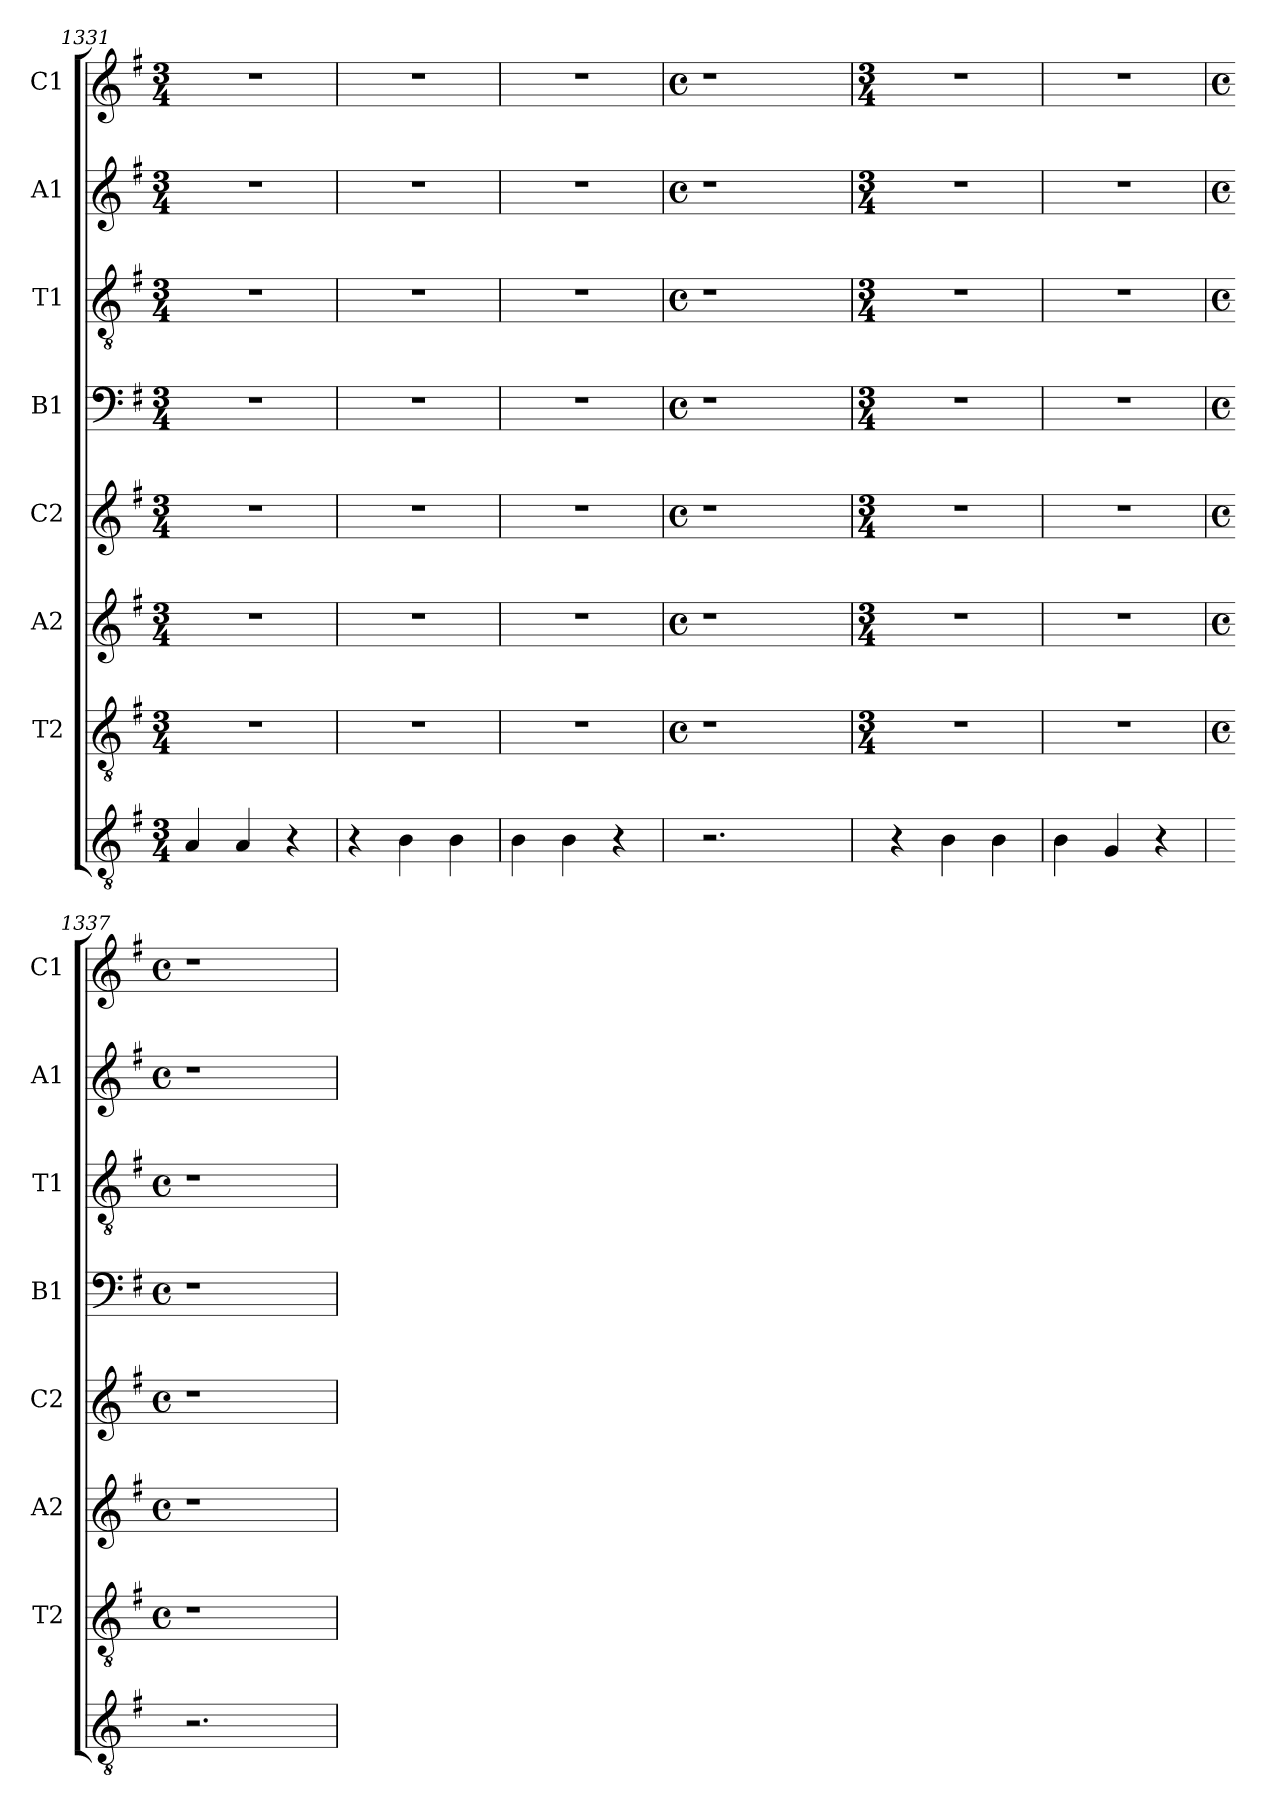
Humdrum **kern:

**kern	**kern	**kern	**kern	**kern	**kern	**kern	**kern
*part8	*part7	*part6	*part5	*part4	*part3	*part2	*part1
*staff8	*staff7	*staff6	*staff5	*staff4	*staff3	*staff2	*staff1
*	*I"T2	*I"A2	*I"C2	*I"B1	*I"T1	*I"A1	*I"C1
*	*I'T2	*I'A2	*I'C2	*I'B1	*I'T1	*I'A1	*I'C1
*clefGv2	*clefGv2	*clefG2	*clefG2	*clefF4	*clefGv2	*clefG2	*clefG2
*k[f#]	*k[f#]	*k[f#]	*k[f#]	*k[f#]	*k[f#]	*k[f#]	*k[f#]
*G:	*G:	*G:	*G:	*G:	*G:	*G:	*G:
*M3/4	*M3/4	*M3/4	*M3/4	*M3/4	*M3/4	*M3/4	*M3/4
=1331	=1331	=1331	=1331	=1331	=1331	=1331	=1331
4A/	2.r	2.r	2.r	2.r	2.r	2.r	2.r
4A/	.	.	.	.	.	.	.
4r	.	.	.	.	.	.	.
=1332	=1332	=1332	=1332	=1332	=1332	=1332	=1332
4r	2.r	2.r	2.r	2.r	2.r	2.r	2.r
4B\	.	.	.	.	.	.	.
4B\	.	.	.	.	.	.	.
!!LO:LB:g=z
=1333	=1333	=1333	=1333	=1333	=1333	=1333	=1333
4B\	2.r	2.r	2.r	2.r	2.r	2.r	2.r
4B\	.	.	.	.	.	.	.
4r	.	.	.	.	.	.	.
=1334	=1334	=1334	=1334	=1334	=1334	=1334	=1334
*	*M4/4	*M4/4	*M4/4	*M4/4	*M4/4	*M4/4	*M4/4
*	*met(c)	*met(c)	*met(c)	*met(c)	*met(c)	*met(c)	*met(c)
2.r	1r	1r	1r	1r	1r	1r	1r
4ryy	.	.	.	.	.	.	.
=1335	=1335	=1335	=1335	=1335	=1335	=1335	=1335
*	*M3/4	*M3/4	*M3/4	*M3/4	*M3/4	*M3/4	*M3/4
4r	2.r	2.r	2.r	2.r	2.r	2.r	2.r
4B\	.	.	.	.	.	.	.
4B\	.	.	.	.	.	.	.
=1336	=1336	=1336	=1336	=1336	=1336	=1336	=1336
4B\	2.r	2.r	2.r	2.r	2.r	2.r	2.r
4G/	.	.	.	.	.	.	.
4r	.	.	.	.	.	.	.
=1337	=1337	=1337	=1337	=1337	=1337	=1337	=1337
*	*M4/4	*M4/4	*M4/4	*M4/4	*M4/4	*M4/4	*M4/4
*	*met(c)	*met(c)	*met(c)	*met(c)	*met(c)	*met(c)	*met(c)
2.r	1r	1r	1r	1r	1r	1r	1r
4ryy	.	.	.	.	.	.	.
=	=	=	=	=	=	=	=
*-	*-	*-	*-	*-	*-	*-	*-
